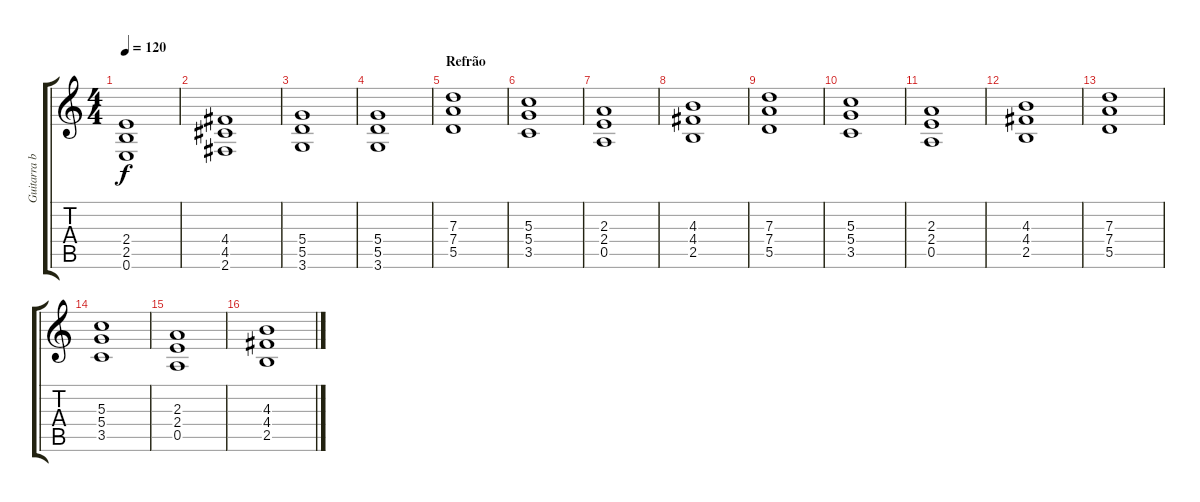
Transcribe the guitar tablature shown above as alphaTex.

\track ("Guitarra base" "Guitarra b") {instrument distortionguitar}
\staff {score tabs}
\tuning (E4 B3 G3 D3 A2 E2) {hide}
\ts (4 4)
\tempo 120
\clef g2
\ks c
(2.4 2.5 0.6).1{dy f} |
(4.4 4.5 2.6).1 |
(5.4 5.5 3.6).1 |
(5.4 5.5 3.6).1 |
\section ("" "Refrão")
(7.3 7.4 5.5).1 |
(5.3 5.4 3.5).1 |
(2.3 2.4 0.5).1 |
(4.3 4.4 2.5).1 |
(7.3 7.4 5.5).1 |
(5.3 5.4 3.5).1 |
(2.3 2.4 0.5).1 |
(4.3 4.4 2.5).1 |
(7.3 7.4 5.5).1 |
(5.3 5.4 3.5).1 |
(2.3 2.4 0.5).1 |
(4.3 4.4 2.5).1
